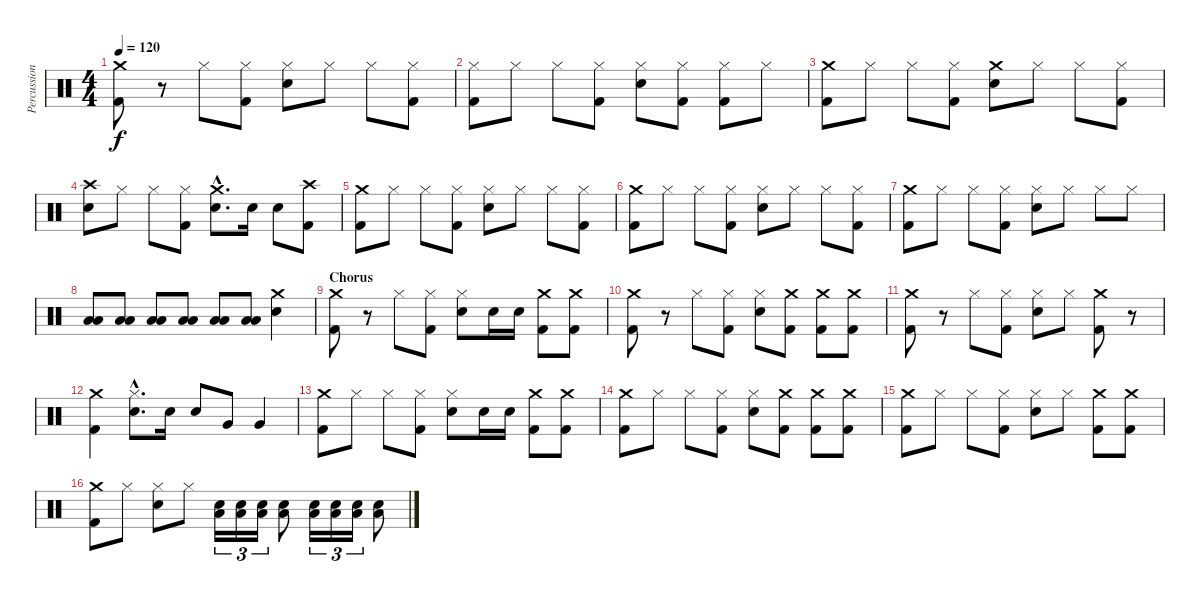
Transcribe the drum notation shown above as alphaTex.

\track ("Percussion" "Percussion") {instrument percussion}
\staff {score}
\articulation defaults
\ts (4 4)
\tempo 120
\clef neutral
\ks c
("Crash medium (hit)" "Kick (hit) 2").8{dy f} r.8 "Hi-Hat (closed)".8 ("Hi-Hat (closed)" "Kick (hit) 2").8 ("Hi-Hat (closed)" "Snare (hit) 2").8 "Hi-Hat (closed)".8 "Hi-Hat (closed)".8 ("Hi-Hat (closed)" "Kick (hit) 2").8 |
("Hi-Hat (closed)" "Kick (hit) 2").8 "Hi-Hat (closed)".8 "Hi-Hat (closed)".8 ("Hi-Hat (closed)" "Kick (hit) 2").8 ("Hi-Hat (closed)" "Snare (hit) 2").8 ("Hi-Hat (closed)" "Kick (hit) 2").8 ("Hi-Hat (closed)" "Kick (hit) 2").8 "Hi-Hat (closed)".8 |
("Crash medium (hit)" "Kick (hit) 2").8 "Hi-Hat (closed)".8 "Hi-Hat (closed)".8 ("Hi-Hat (closed)" "Kick (hit) 2").8 ("Crash medium (hit)" "Snare (hit) 2").8 "Hi-Hat (closed)".8 "Hi-Hat (closed)".8 ("Hi-Hat (closed)" "Kick (hit) 2").8 |
("Crash high (hit)" "Snare (hit) 2").8 "Hi-Hat (closed)".8 "Hi-Hat (closed)".8 ("Hi-Hat (closed)" "Kick (hit) 2").8 ("Crash medium (hit)"{hac} "Snare (hit) 2"{hac}).8{d} "Snare (hit) 2".16 "Snare (hit) 2".8 ("Crash high (hit)" "Kick (hit) 2").8 |
("Crash medium (hit)" "Kick (hit) 2").8 "Hi-Hat (closed)".8 "Hi-Hat (closed)".8 ("Hi-Hat (closed)" "Kick (hit) 2").8 ("Hi-Hat (closed)" "Snare (hit) 2").8 "Hi-Hat (closed)".8 "Hi-Hat (closed)".8 ("Hi-Hat (closed)" "Kick (hit) 2").8 |
("Crash medium (hit)" "Kick (hit) 2").8 "Hi-Hat (closed)".8 "Hi-Hat (closed)".8 ("Hi-Hat (closed)" "Kick (hit) 2").8 ("Hi-Hat (closed)" "Snare (hit) 2").8 "Hi-Hat (closed)".8 "Hi-Hat (closed)".8 ("Hi-Hat (closed)" "Kick (hit) 2").8 |
("Crash medium (hit)" "Kick (hit) 2").8 "Hi-Hat (closed)".8 "Hi-Hat (closed)".8 ("Hi-Hat (closed)" "Kick (hit) 2").8 ("Hi-Hat (closed)" "Snare (hit) 2").8 "Hi-Hat (closed)".8 "Hi-Hat (closed)".8 "Hi-Hat (closed)".8 |
("Low Tom (hit)" "Low Floor Tom (hit)").8 ("Low Tom (hit)" "Low Floor Tom (hit)").8 ("Low Tom (hit)" "Low Floor Tom (hit)").8 ("Low Tom (hit)" "Low Floor Tom (hit)").8 ("Low Tom (hit)" "Low Floor Tom (hit)").8 ("Low Tom (hit)" "Low Floor Tom (hit)").8 ("Crash medium (hit)" "Snare (hit) 2").4 |
\section ("" "Chorus")
("Crash medium (hit)" "Kick (hit) 2").8 r.8 "Hi-Hat (closed)".8 ("Hi-Hat (closed)" "Kick (hit) 2").8 ("Hi-Hat (closed)" "Snare (hit) 2").8 "Snare (hit) 2".16 "Snare (hit) 2".16 ("Crash medium (hit)" "Kick (hit) 2").8 ("Crash medium (hit)" "Kick (hit) 2").8 |
("Crash medium (hit)" "Kick (hit) 2").8 r.8 "Hi-Hat (closed)".8 ("Hi-Hat (closed)" "Kick (hit) 2").8 ("Hi-Hat (closed)" "Snare (hit) 2").8 ("Crash medium (hit)" "Kick (hit) 2").8 ("Crash medium (hit)" "Kick (hit) 2").8 ("Crash medium (hit)" "Kick (hit) 2").8 |
("Crash medium (hit)" "Kick (hit) 2").8 r.8 "Hi-Hat (closed)".8 ("Hi-Hat (closed)" "Kick (hit) 2").8 ("Hi-Hat (closed)" "Snare (hit) 2").8 "Hi-Hat (closed)".8 ("Crash medium (hit)" "Kick (hit) 2").8 r.8 |
("Crash medium (hit)" "Kick (hit) 2").4 ("Hi-Hat (closed)"{hac} "Snare (hit) 2"{hac}).8{d} "Snare (hit) 2".16 "Snare (hit) 2".8 "Very Low Tom (hit)".8 "Very Low Tom (hit)".4 |
("Crash medium (hit)" "Kick (hit) 2").8 "Hi-Hat (closed)".8 "Hi-Hat (closed)".8 ("Hi-Hat (closed)" "Kick (hit) 2").8 ("Hi-Hat (closed)" "Snare (hit) 2").8 "Snare (hit) 2".16 "Snare (hit) 2".16 ("Crash medium (hit)" "Kick (hit) 2").8 ("Crash medium (hit)" "Kick (hit) 2").8 |
("Crash medium (hit)" "Kick (hit) 2").8 "Hi-Hat (closed)".8 "Hi-Hat (closed)".8 ("Hi-Hat (closed)" "Kick (hit) 2").8 ("Hi-Hat (closed)" "Snare (hit) 2").8 ("Crash medium (hit)" "Kick (hit) 2").8 ("Crash medium (hit)" "Kick (hit) 2").8 ("Crash medium (hit)" "Kick (hit) 2").8 |
("Crash medium (hit)" "Kick (hit) 2").8 "Hi-Hat (closed)".8 "Hi-Hat (closed)".8 ("Hi-Hat (closed)" "Kick (hit) 2").8 ("Hi-Hat (closed)" "Snare (hit) 2").8 "Hi-Hat (closed)".8 ("Crash medium (hit)" "Kick (hit) 2").8 ("Crash medium (hit)" "Kick (hit) 2").8 |
("Crash medium (hit)" "Kick (hit) 2").8 "Hi-Hat (closed)".8 ("Hi-Hat (closed)" "Snare (hit) 2").8 "Hi-Hat (closed)".8 ("Snare (hit) 2" "Low Floor Tom (hit)").16{tu (3 2)} ("Snare (hit) 2" "Low Floor Tom (hit)").16{tu (3 2)} ("Snare (hit) 2" "Low Floor Tom (hit)").16{tu (3 2)} ("Snare (hit) 2" "Low Floor Tom (hit)").8 ("Snare (hit) 2" "Low Floor Tom (hit)").16{tu (3 2)} ("Snare (hit) 2" "Low Floor Tom (hit)").16{tu (3 2)} ("Snare (hit) 2" "Low Floor Tom (hit)").16{tu (3 2)} ("Snare (hit) 2" "Low Floor Tom (hit)").8
